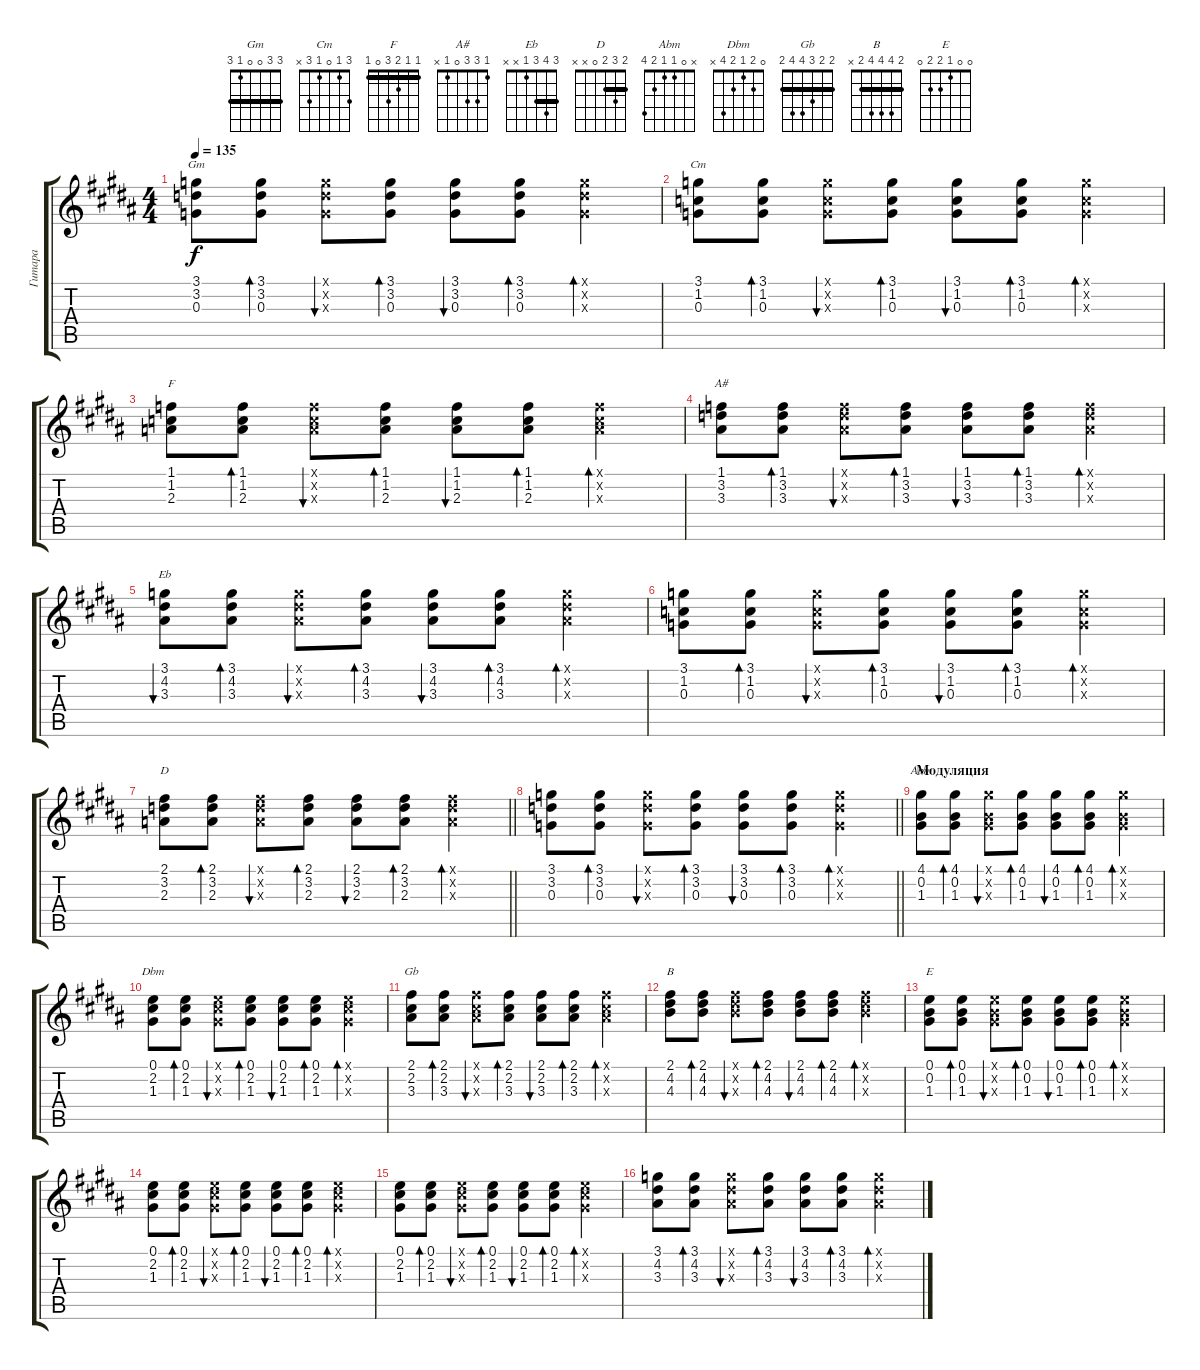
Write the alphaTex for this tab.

\track ("Гитара" "Гитара") {instrument acousticguitarsteel}
\staff {score tabs}
\tuning (E4 B3 G3 D3 A2 E2) {hide}
\chord ("Gm" 3 3 0 0 1 3) {barre 3}
\chord ("Cm" 3 1 0 1 3 x)
\chord ("F" 1 1 2 3 0 1) {barre 1}
\chord ("A#" 1 3 3 0 1 x)
\chord ("Eb" 3 4 3 1 x x) {barre 3}
\chord ("D" 2 3 2 0 x x) {barre 2}
\chord ("Abm" x 0 1 1 2 4)
\chord ("Dbm" 0 2 1 2 4 x)
\chord ("Gb" 2 2 3 4 4 2) {barre 2}
\chord ("B" 2 4 4 4 2 x) {barre 2}
\chord ("E" 0 0 1 2 2 0)
\ts (4 4)
\tempo 135
\clef g2
\ks g#minor
(3.1 3.2 0.3).8{ch "Gm" dy f volume 11} (3.1 3.2 0.3).8{bd 60} (3.1{x} 3.2{x} 0.3{x}).8{bu 60} (3.1 3.2 0.3).8{bd 60} (3.1 3.2 0.3).8{bu 60} (3.1 3.2 0.3).8{bd 60} (3.1{x} 3.2{x} 0.3{x}).4{bd 60} |
(3.1 1.2 0.3).8{ch "Cm"} (3.1 1.2 0.3).8{bd 60} (3.1{x} 1.2{x} 0.3{x}).8{bu 60} (3.1 1.2 0.3).8{bd 60} (3.1 1.2 0.3).8{bu 60} (3.1 1.2 0.3).8{bd 60} (3.1{x} 1.2{x} 0.3{x}).4{bd 60} |
(1.1 1.2 2.3).8{ch "F"} (1.1 1.2 2.3).8{bd 60} (1.1{x} 1.2{x} 2.3{x}).8{bu 60} (1.1 1.2 2.3).8{bd 60} (1.1 1.2 2.3).8{bu 60} (1.1 1.2 2.3).8{bd 60} (1.1{x} 1.2{x} 2.3{x}).4{bd 60} |
(1.1 3.2 3.3).8{ch "A#"} (1.1 3.2 3.3).8{bd 60} (1.1{x} 3.2{x} 3.3{x}).8{bu 60} (1.1 3.2 3.3).8{bd 60} (1.1 3.2 3.3).8{bu 60} (1.1 3.2 3.3).8{bd 60} (1.1{x} 3.2{x} 3.3{x}).4{bd 60} |
(3.1 4.2 3.3).8{bu 60 ch "Eb"} (3.1 4.2 3.3).8{bd 60} (3.1{x} 4.2{x} 3.3{x}).8{bu 60} (3.1 4.2 3.3).8{bd 60} (3.1 4.2 3.3).8{bu 60} (3.1 4.2 3.3).8{bd 60} (3.1{x} 4.2{x} 3.3{x}).4{bd 60} |
(3.1 1.2 0.3).8 (3.1 1.2 0.3).8{bd 60} (3.1{x} 1.2{x} 0.3{x}).8{bu 60} (3.1 1.2 0.3).8{bd 60} (3.1 1.2 0.3).8{bu 60} (3.1 1.2 0.3).8{bd 60} (3.1{x} 1.2{x} 0.3{x}).4{bd 60} |
\barLineRight lightlight
(2.1 3.2 2.3).8{ch "D"} (2.1 3.2 2.3).8{bd 60} (2.1{x} 3.2{x} 2.3{x}).8{bu 60} (2.1 3.2 2.3).8{bd 60} (2.1 3.2 2.3).8{bu 60} (2.1 3.2 2.3).8{bd 60} (2.1{x} 3.2{x} 2.3{x}).4{bd 60} |
\barLineRight lightlight
(3.1 3.2 0.3).8{volume 11} (3.1 3.2 0.3).8{bd 60} (3.1{x} 3.2{x} 0.3{x}).8{bu 60} (3.1 3.2 0.3).8{bd 60} (3.1 3.2 0.3).8{bu 60} (3.1 3.2 0.3).8{bd 60} (3.1{x} 3.2{x} 0.3{x}).4{bd 60} |
\section ("" "Модуляция")
(4.1 0.2 1.3).8{ch "Abm"} (4.1 0.2 1.3).8{bd 60} (4.1{x} 0.2{x} 1.3{x}).8{bu 60} (4.1 0.2 1.3).8{bd 60} (4.1 0.2 1.3).8{bu 60} (4.1 0.2 1.3).8{bd 60} (4.1{x} 0.2{x} 1.3{x}).4{bd 60} |
(0.1 2.2 1.3).8{ch "Dbm"} (0.1 2.2 1.3).8{bd 60} (0.1{x} 2.2{x} 1.3{x}).8{bu 60} (0.1 2.2 1.3).8{bd 60} (0.1 2.2 1.3).8{bu 60} (0.1 2.2 1.3).8{bd 60} (0.1{x} 2.2{x} 1.3{x}).4{bd 60} |
(2.1 2.2 3.3).8{ch "Gb"} (2.1 2.2 3.3).8{bd 60} (2.1{x} 2.2{x} 3.3{x}).8{bu 60} (2.1 2.2 3.3).8{bd 60} (2.1 2.2 3.3).8{bu 60} (2.1 2.2 3.3).8{bd 60} (2.1{x} 2.2{x} 3.3{x}).4{bd 60} |
(2.1 4.2 4.3).8{ch "B"} (2.1 4.2 4.3).8{bd 60} (2.1{x} 4.2{x} 4.3{x}).8{bu 60} (2.1 4.2 4.3).8{bd 60} (2.1 4.2 4.3).8{bu 60} (2.1 4.2 4.3).8{bd 60} (2.1{x} 4.2{x} 4.3{x}).4{bd 60} |
(0.1 0.2 1.3).8{ch "E"} (0.1 0.2 1.3).8{bd 60} (0.1{x} 0.2{x} 1.3{x}).8{bu 60} (0.1 0.2 1.3).8{bd 60} (0.1 0.2 1.3).8{bu 60} (0.1 0.2 1.3).8{bd 60} (0.1{x} 0.2{x} 1.3{x}).4{bd 60} |
(0.1 2.2 1.3).8 (0.1 2.2 1.3).8{bd 60} (0.1{x} 2.2{x} 1.3{x}).8{bu 60} (0.1 2.2 1.3).8{bd 60} (0.1 2.2 1.3).8{bu 60} (0.1 2.2 1.3).8{bd 60} (0.1{x} 2.2{x} 1.3{x}).4{bd 60} |
(0.1 2.2 1.3).8 (0.1 2.2 1.3).8{bd 60} (0.1{x} 2.2{x} 1.3{x}).8{bu 60} (0.1 2.2 1.3).8{bd 60} (0.1 2.2 1.3).8{bu 60} (0.1 2.2 1.3).8{bd 60} (0.1{x} 2.2{x} 1.3{x}).4{bd 60} |
(3.1 4.2 3.3).8 (3.1 4.2 3.3).8{bd 60} (3.1{x} 4.2{x} 3.3{x}).8{bu 60} (3.1 4.2 3.3).8{bd 60} (3.1 4.2 3.3).8{bu 60} (3.1 4.2 3.3).8{bd 60} (3.1{x} 4.2{x} 3.3{x}).4{bd 60}
